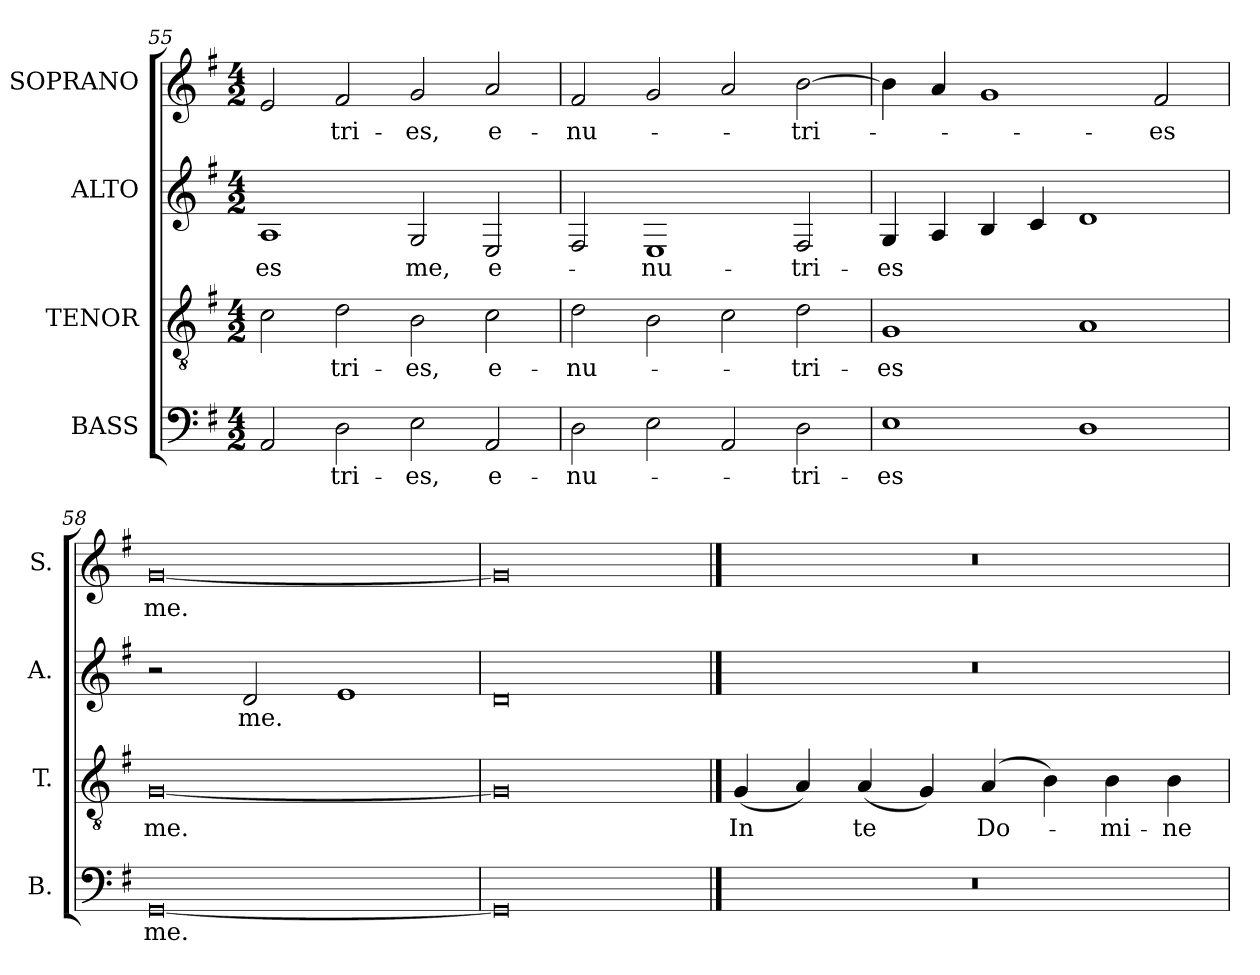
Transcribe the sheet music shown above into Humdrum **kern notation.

**kern	**text	**kern	**text	**kern	**text	**kern	**text
*part4	*part4	*part3	*part3	*part2	*part2	*part1	*part1
*staff4	*staff4	*staff3	*staff3	*staff2	*staff2	*staff1	*staff1
*I"BASS	*	*I"TENOR	*	*I"ALTO	*	*I"SOPRANO	*
*I'B.	*	*I'T.	*	*I'A.	*	*I'S.	*
*clefF4	*	*clefGv2	*	*clefG2	*	*clefG2	*
*	*	*ITrd7c12	*	*	*	*	*
*k[f#]	*	*k[f#]	*	*k[f#]	*	*k[f#]	*
*G:	*	*G:	*	*G:	*	*G:	*
*M4/2	*	*M4/2	*	*M4/2	*	*M4/2	*
=55	=55	=55	=55	=55	=55	=55	=55
!	!	!	!	!	!LO:LY:b:color=#000000	!	!
2AAi/	.	2Ci\	.	1Ai	-es	2ei/	.
!	!LO:LY:b:color=#000000	!	!	!	!	!	!
!	!	!	!LO:LY:b:color=#000000	!	!	!	!
!	!	!	!	!	!	!	!LO:LY:b:color=#000000
2Di\	-tri-	2Di\	-tri-	.	.	2f#i/	-tri-
!	!LO:LY:b:color=#000000	!	!	!	!	!	!
!	!	!	!LO:LY:b:color=#000000	!	!	!	!
!	!	!	!	!	!LO:LY:b:color=#000000	!	!
!	!	!	!	!	!	!	!LO:LY:b:color=#000000
2Ei\	-es,	2BBi\	-es,	2Gi/	me,	2gi/	-es,
!	!LO:LY:b:color=#000000	!	!	!	!	!	!
!	!	!	!LO:LY:b:color=#000000	!	!	!	!
!	!	!	!	!	!LO:LY:b:color=#000000	!	!
!	!	!	!	!	!	!	!LO:LY:b:color=#000000
2AAi/	e-	2Ci\	e-	2Ei/	e-	2ai/	e-
=56	=56	=56	=56	=56	=56	=56	=56
!	!LO:LY:b:color=#000000	!	!	!	!	!	!
!	!	!	!LO:LY:b:color=#000000	!	!	!	!
!	!	!	!	!	!	!	!LO:LY:b:color=#000000
2Di\	-nu-	2Di\	-nu-	2F#i/	.	2f#i/	-nu-
!	!	!	!	!	!LO:LY:b:color=#000000	!	!
2Ei\	.	2BBi\	.	1Ei	-nu-	2gi/	.
2AAi/	.	2Ci\	.	.	.	2ai/	.
!	!LO:LY:b:color=#000000	!	!	!	!	!	!
!	!	!	!LO:LY:b:color=#000000	!	!	!	!
!	!	!	!	!	!LO:LY:b:color=#000000	!	!
!	!	!	!	!	!	!	!LO:LY:b:color=#000000
2Di\	-tri-	2Di\	-tri-	2F#i/	-tri-	[2bi\	-tri-
=57	=57	=57	=57	=57	=57	=57	=57
!	!LO:LY:b:color=#000000	!	!	!	!	!	!
!	!	!	!LO:LY:b:color=#000000	!	!	!	!
!	!	!	!	!	!LO:LY:b:color=#000000	!	!
1Ei	-es	1GGi	-es	4Gi/	-es	4bi\]	.
.	.	.	.	4Ai/	.	4ai/	.
.	.	.	.	4Bi/	.	1gi	.
.	.	.	.	4ci/	.	.	.
1Di	.	1AAi	.	1di	.	.	.
!	!	!	!	!	!	!	!LO:LY:b:color=#000000
.	.	.	.	.	.	2f#i/	-es
=58	=58	=58	=58	=58	=58	=58	=58
!	!LO:LY:b:color=#000000	!	!	!	!	!	!
!	!	!	!LO:LY:b:color=#000000	!	!	!	!
!	!	!	!	!	!	!	!LO:LY:b:color=#000000
[0GGi	me.	[0GGi	me.	2r	.	[0gi	me.
!	!	!	!	!	!LO:LY:b:color=#000000	!	!
.	.	.	.	2di/	me.	.	.
.	.	.	.	1ei	.	.	.
=59	=59	=59	=59	=59	=59	=59	=59
0GGi]	.	0GGi]	.	0di	.	0gi]	.
!!LO:LB:g=z
==60	==60	==60	==60	==60	==60	==60	==60
!LO:N:vis=1	!	!	!	!	!	!	!
!	!	!	!LO:LY:b:color=#000000	!LO:N:vis=1	!	!LO:N:vis=1	!
0r	.	(4GGi/	In	0r	.	0r	.
.	.	4AAi/)	.	.	.	.	.
!	!	!	!LO:LY:b:color=#000000	!	!	!	!
.	.	(4AAi/	te	.	.	.	.
.	.	4GGi/)	.	.	.	.	.
!	!	!	!LO:LY:b:color=#000000	!	!	!	!
.	.	(4AAi/	Do-	.	.	.	.
.	.	4BBi\)	.	.	.	.	.
!	!	!	!LO:LY:b:color=#000000	!	!	!	!
.	.	4BBi\	-mi-	.	.	.	.
!	!	!	!LO:LY:b:color=#000000	!	!	!	!
.	.	4BBi\	-ne	.	.	.	.
=	=	=	=	=	=	=	=
*-	*-	*-	*-	*-	*-	*-	*-
